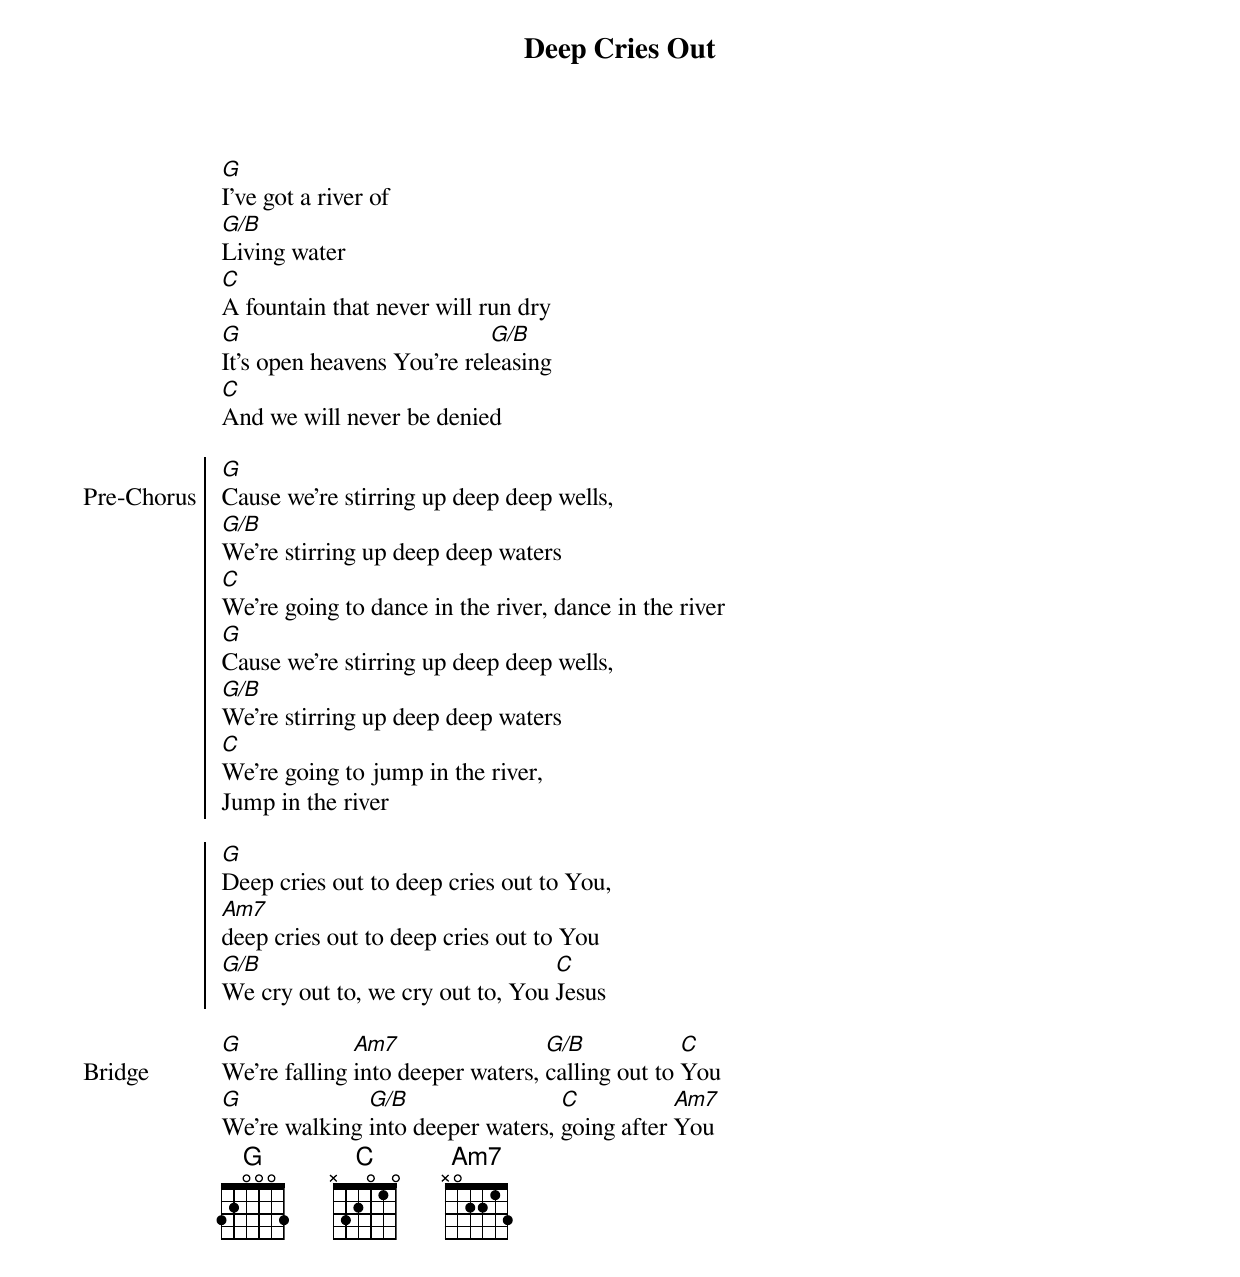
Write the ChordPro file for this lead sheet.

{title: Deep Cries Out}
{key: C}
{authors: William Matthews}
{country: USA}
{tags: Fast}
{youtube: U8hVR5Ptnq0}

{sov}
[G]I've got a river of
[G/B]Living water
[C]A fountain that never will run dry
[G]It's open heavens You're rel[G/B]easing
[C]And we will never be denied

{eov}
{soc Pre-Chorus}
[G]Cause we're stirring up deep deep wells,
[G/B]We're stirring up deep deep waters
[C]We're going to dance in the river, dance in the river
[G]Cause we're stirring up deep deep wells,
[G/B]We're stirring up deep deep waters
[C]We're going to jump in the river,
Jump in the river

{eoc}
{soc}
[G]Deep cries out to deep cries out to You,
[Am7]deep cries out to deep cries out to You
[G/B]We cry out to, we cry out to, You [C]Jesus

{eoc}
{sob Bridge}
[G]We're falling [Am7]into deeper waters, [G/B]calling out to [C]You
[G]We're walking [G/B]into deeper waters, [C]going after [Am7]You
{eob}
